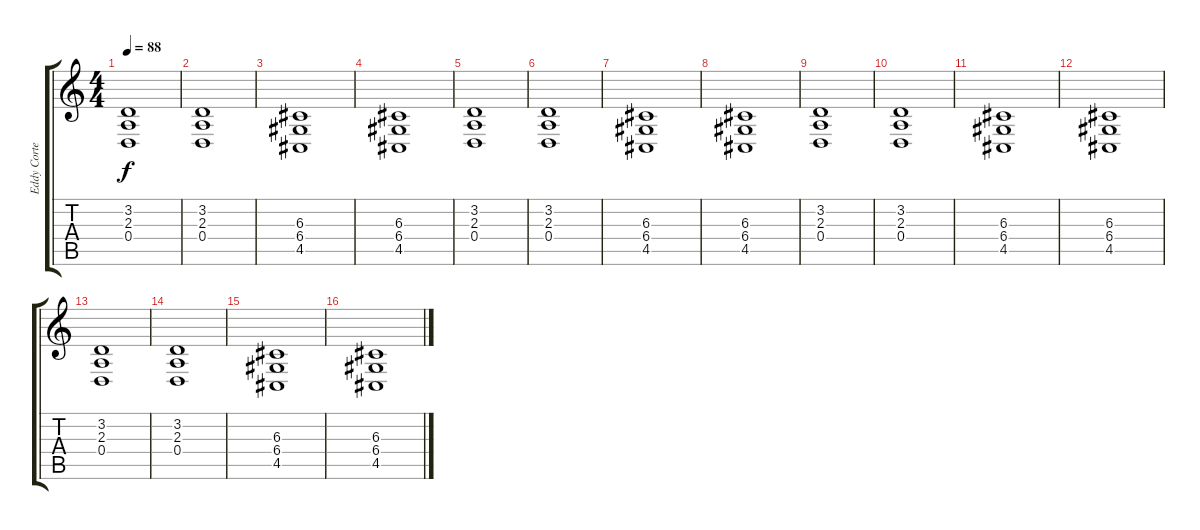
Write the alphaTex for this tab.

\track ("Eddy Cortez" "Eddy Corte") {instrument musicbox}
\staff {score tabs}
\tuning (E4 B3 G3 D3 A2 E2) {hide}
\ts (4 4)
\tempo 88
\clef g2
\ks c
(3.2 2.3 0.4).1{dy f} |
(3.2 2.3 0.4).1 |
(6.3 6.4 4.5).1 |
(6.3 6.4 4.5).1 |
(3.2 2.3 0.4).1 |
(3.2 2.3 0.4).1 |
(6.3 6.4 4.5).1 |
(6.3 6.4 4.5).1 |
(3.2 2.3 0.4).1 |
(3.2 2.3 0.4).1 |
(6.3 6.4 4.5).1 |
(6.3 6.4 4.5).1 |
(3.2 2.3 0.4).1 |
(3.2 2.3 0.4).1 |
(6.3 6.4 4.5).1 |
(6.3 6.4 4.5).1
